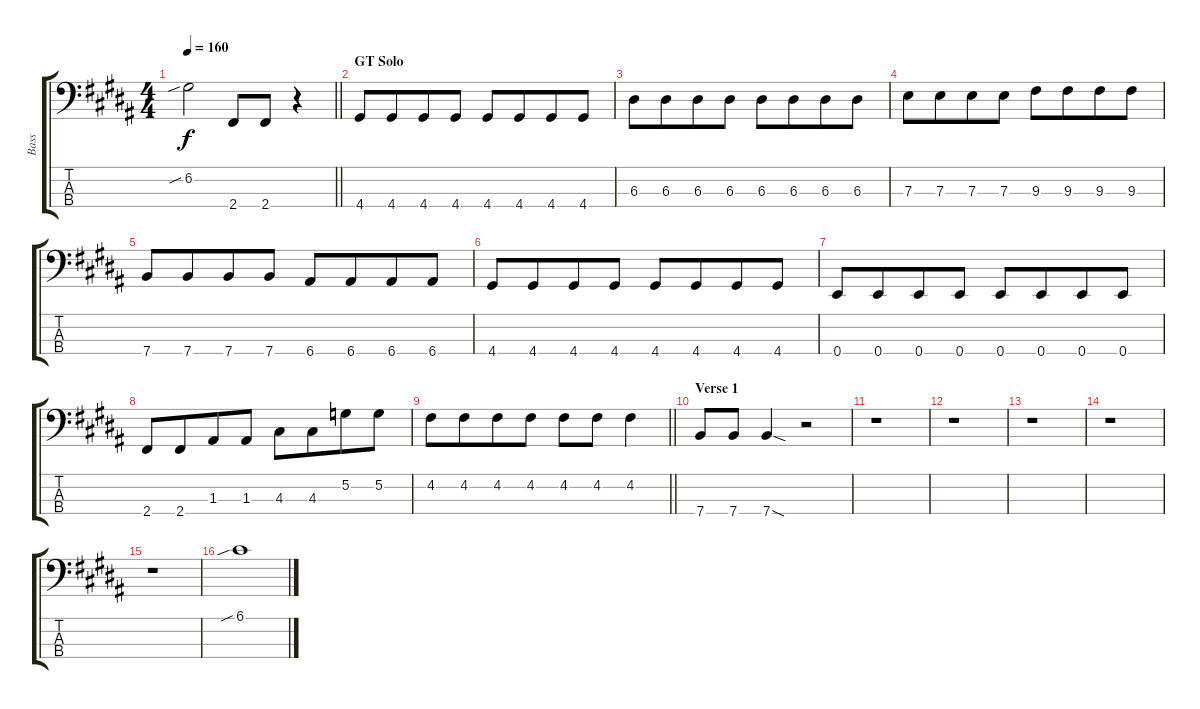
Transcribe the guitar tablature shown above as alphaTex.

\track ("Bass" "Bass") {instrument electricbassfinger}
\staff {score tabs}
\tuning (G2 D2 A1 E1) {hide}
\ts (4 4)
\tempo 160
\clef f4
\barLineRight lightlight
\ks b
6.2{sib}.2{dy f} 2.4.8 2.4.8 r.4 |
\section ("" "GT Solo")
4.4.8 4.4.8{beam merge} 4.4.8 4.4.8 4.4.8 4.4.8{beam merge} 4.4.8 4.4.8 |
6.3.8 6.3.8{beam merge} 6.3.8 6.3.8 6.3.8 6.3.8{beam merge} 6.3.8 6.3.8 |
7.3.8 7.3.8{beam merge} 7.3.8 7.3.8 9.3.8 9.3.8{beam merge} 9.3.8 9.3.8 |
7.4.8 7.4.8{beam merge} 7.4.8 7.4.8 6.4.8 6.4.8{beam merge} 6.4.8 6.4.8 |
4.4.8 4.4.8{beam merge} 4.4.8 4.4.8 4.4.8 4.4.8{beam merge} 4.4.8 4.4.8 |
0.4.8 0.4.8{beam merge} 0.4.8 0.4.8 0.4.8 0.4.8{beam merge} 0.4.8 0.4.8 |
2.4.8 2.4.8{beam merge} 1.3.8 1.3.8 4.3.8 4.3.8{beam merge} 5.2.8 5.2.8 |
\barLineRight lightlight
4.2.8 4.2.8{beam merge} 4.2.8 4.2.8 4.2.8 4.2.8 4.2.4 |
\section ("" "Verse 1")
7.4.8 7.4.8 7.4{sod}.4 r.2 |
r.1 |
r.1 |
r.1 |
r.1 |
r.1 |
6.1{sib}.1
